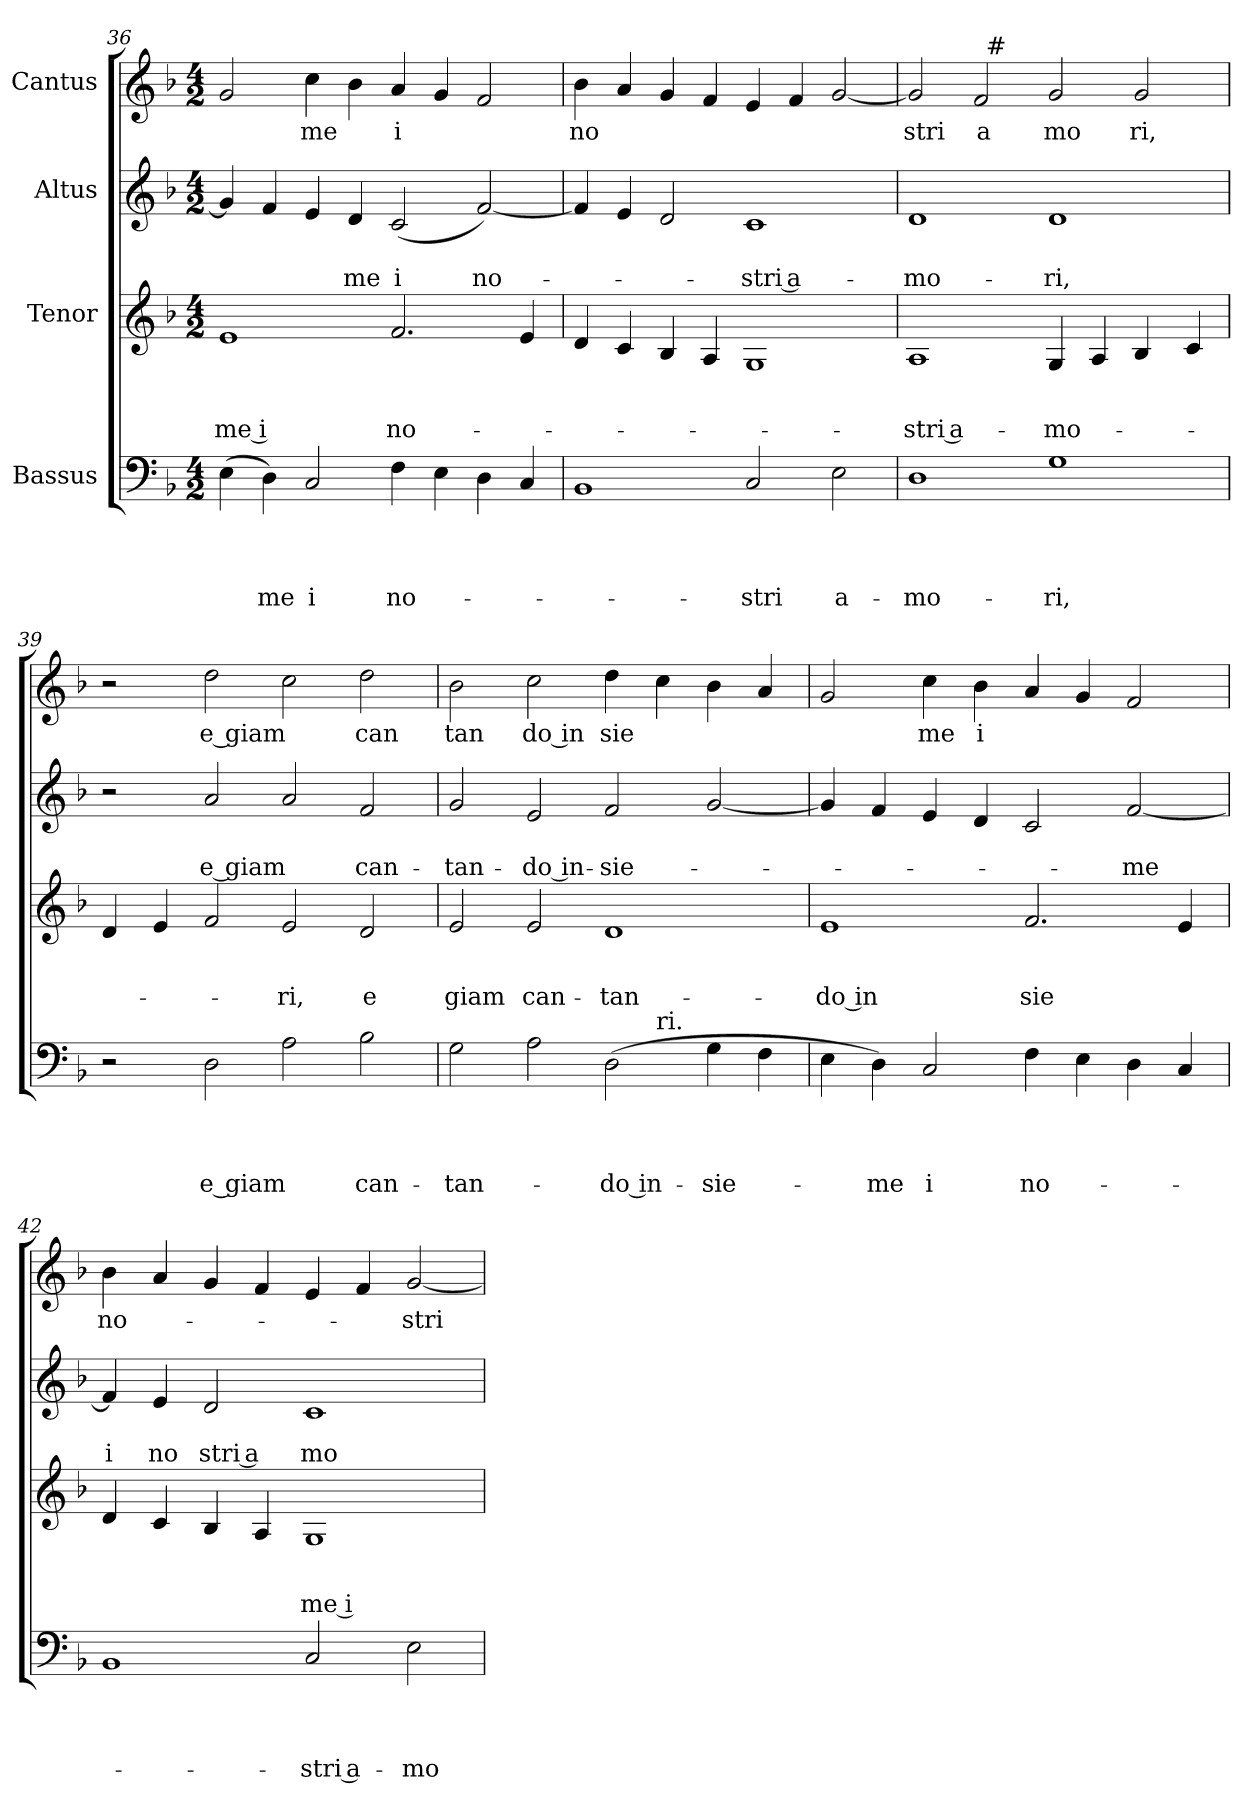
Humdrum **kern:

**kern	**text	**text	**text	**text	**kern	**text	**text	**text	**kern	**text	**text	**kern	**text
*part4	*part4	*part4	*part4	*part4	*part3	*part3	*part3	*part3	*part2	*part2	*part2	*part1	*part1
*staff4	*staff4	*staff4	*staff4	*staff4	*staff3	*staff3	*staff3	*staff3	*staff2	*staff2	*staff2	*staff1	*staff1
*I"Bassus	*	*	*	*	*I"Tenor	*	*	*	*I"Altus	*	*	*I"Cantus	*
*clefF4	*	*	*	*	*clefG2	*	*	*	*clefG2	*	*	*clefG2	*
*k[b-]	*	*	*	*	*k[b-]	*	*	*	*k[b-]	*	*	*k[b-]	*
*F:	*	*	*	*	*F:	*	*	*	*F:	*	*	*F:	*
*M4/2	*	*	*	*	*M4/2	*	*	*	*M4/2	*	*	*M4/2	*
=36	=36	=36	=36	=36	=36	=36	=36	=36	=36	=36	=36	=36	=36
!	!	!	!	!	!	!	!	!LO:LY:b	!	!	!	!	!
(>4E\	.	.	.	.	1e	.	.	-me i	4g/]	.	.	2g/	.
!	!	!	!	!LO:LY:b	!	!	!	!	!	!	!	!	!
4D\)	.	.	.	-me	.	.	.	.	4f/	.	.	.	.
!	!	!	!	!LO:LY:b	!	!	!	!	!	!	!	!	!LO:LY:b
2C/	.	.	.	i	.	.	.	.	4e/	.	.	4cc\	me
!	!	!	!	!	!	!	!	!	!	!	!LO:LY:b	!	!
.	.	.	.	.	.	.	.	.	4d/	.	-me	4b-\	.
!	!	!	!	!LO:LY:b	!	!	!	!LO:LY:b	!	!	!LO:LY:b	!	!LO:LY:b:rj
4F\	.	.	.	no-	2.f/	.	.	no-	(<2c/	.	i	4a/	i
4E\	.	.	.	.	.	.	.	.	.	.	.	4g/	.
!	!	!	!	!	!	!	!	!	!	!	!LO:LY:b	!	!
4D\	.	.	.	.	.	.	.	.	[<2f/)	.	no-	2f/	.
4C/	.	.	.	.	4e/	.	.	.	.	.	.	.	.
=37	=37	=37	=37	=37	=37	=37	=37	=37	=37	=37	=37	=37	=37
!	!	!	!	!	!	!	!	!	!	!	!	!	!LO:LY:b
1BB-	.	.	.	.	4d/	.	.	.	4f/]	.	.	4b-\	no
.	.	.	.	.	4c/	.	.	.	4e/	.	.	4a/	.
.	.	.	.	.	4B-/	.	.	.	2d/	.	.	4g/	.
.	.	.	.	.	4A/	.	.	.	.	.	.	4f/	.
!	!	!	!	!LO:LY:b	!	!	!	!	!	!	!LO:LY:b:rj	!	!
2C/	.	.	.	-stri	1G	.	.	.	1c	.	-stri a-	4e/	.
.	.	.	.	.	.	.	.	.	.	.	.	4f/	.
!	!	!	!	!LO:LY:b:rj	!	!	!	!	!	!	!	!	!
2E\	.	.	.	a-	.	.	.	.	.	.	.	[<2g/	.
=38	=38	=38	=38	=38	=38	=38	=38	=38	=38	=38	=38	=38	=38
!	!	!	!	!LO:LY:b	!	!	!	!LO:LY:b:rj	!	!	!LO:LY:b	!	!LO:LY:b
*	*	*	*	*	*	*	*	*	*	*	*	*^	*
1D	.	.	.	-mo-	1A	.	.	-stri a-	1d	.	-mo-	2g/]	2ryy	stri
!	!	!	!	!	!	!	!	!	!	!	!	!	!	!LO:LY:b
.	.	.	.	.	.	.	.	.	.	.	.	2f/	32ryy	a
!	!	!	!	!	!	!	!	!	!	!	!	!	!LO:TX:a:t=#	!
.	.	.	.	.	.	.	.	.	.	.	.	.	1ryy	.
!	!	!	!	!LO:LY:b	!	!	!	!LO:LY:b	!	!	!LO:LY:b	!	!	!LO:LY:b
1G	.	.	.	-ri,	4G/	.	.	-mo-	1d	.	-ri,	2g/	.	mo
.	.	.	.	.	4A/	.	.	.	.	.	.	.	.	.
!	!	!	!	!	!	!	!	!	!	!	!	!	!	!LO:LY:b
.	.	.	.	.	4B-/	.	.	.	.	.	.	2g/	.	ri,
.	.	.	.	.	.	.	.	.	.	.	.	.	4...ryy	.
.	.	.	.	.	4c/	.	.	.	.	.	.	.	.	.
*	*	*	*	*	*	*	*	*	*	*	*	*v	*v	*
=39	=39	=39	=39	=39	=39	=39	=39	=39	=39	=39	=39	=39	=39
2r	.	.	.	.	4d/	.	.	.	2r	.	.	2r	.
.	.	.	.	.	4e/	.	.	.	.	.	.	.	.
!	!	!	!	!LO:LY:b	!	!	!	!	!	!	!LO:LY:b	!	!LO:LY:b
2D\	.	.	.	e giam	2f/	.	.	.	2a/	.	e giam	2dd\	e giam
!	!	!	!	!	!	!	!	!LO:LY:b	!	!	!	!	!
2A\	.	.	.	.	2e/	.	.	-ri,	2a/	.	.	2cc\	.
!	!	!	!	!LO:LY:b	!	!	!	!LO:LY:b	!	!	!LO:LY:b	!	!LO:LY:b
2B-\	.	.	.	can-	2d/	.	.	e	2f/	.	can-	2dd\	can
=40	=40	=40	=40	=40	=40	=40	=40	=40	=40	=40	=40	=40	=40
!	!	!	!	!LO:LY:b	!	!	!	!LO:LY:b	!	!	!LO:LY:b	!	!LO:LY:b
*^	*	*	*	*	*	*	*	*	*	*	*	*	*
2G\	1ryy	.	.	.	-tan-	2e/	.	.	giam	2g/	.	-tan-	2b-\	tan
!	!	!	!	!	!	!	!	!	!LO:LY:b	!	!	!LO:LY:b:rj	!	!LO:LY:b:rj
2A\	.	.	.	.	.	2e/	.	.	can-	2e/	.	-do in-	2cc\	do in
!	!	!	!	!	!LO:LY:b:rj	!	!	!	!LO:LY:b	!	!	!LO:LY:b	!	!LO:LY:b
(<2D\	4ryy	.	.	.	-do in-	1d	.	.	-tan-	2f/	.	-sie-	4dd\	sie
!	!LO:TX:a:t=ri.	!	!	!	!	!	!	!	!	!	!	!	!	!
.	2.ryy	.	.	.	.	.	.	.	.	.	.	.	4cc\	.
!	!	!	!	!	!LO:LY:b	!	!	!	!	!	!	!	!	!
4G\	.	.	.	.	-sie-	.	.	.	.	[>2g/	.	.	4b-\	.
4F\	.	.	.	.	.	.	.	.	.	.	.	.	4a/	.
!!LO:LB:g=z
=41	=41	=41	=41	=41	=41	=41	=41	=41	=41	=41	=41	=41	=41	=41
!	!	!	!	!	!	!	!	!	!LO:LY:b:rj	!	!	!	!	!
*v	*v	*	*	*	*	*	*	*	*	*	*	*	*	*
4E\	.	.	.	.	1e	.	.	-do in	4g/]	.	.	2g/	.
!	!	!	!	!LO:LY:b	!	!	!	!	!	!	!	!	!
4D\)	.	.	.	-me	.	.	.	.	4f/	.	.	.	.
!	!	!	!	!LO:LY:b	!	!	!	!	!	!	!	!	!LO:LY:b
2C/	.	.	.	i	.	.	.	.	4e/	.	.	4cc\	me
!	!	!	!	!	!	!	!	!	!	!	!	!	!LO:LY:b
.	.	.	.	.	.	.	.	.	4d/	.	.	4b-\	i
!	!	!	!	!LO:LY:b	!	!	!	!LO:LY:b	!	!	!	!	!
4F\	.	.	.	no-	2.f/	.	.	sie	2c/	.	.	4a/	.
4E\	.	.	.	.	.	.	.	.	.	.	.	4g/	.
!	!	!	!	!	!	!	!	!	!	!	!LO:LY:b	!	!
4D\	.	.	.	.	.	.	.	.	[<2f/	.	-me	2f/	.
4C/	.	.	.	.	4e/	.	.	.	.	.	.	.	.
=42	=42	=42	=42	=42	=42	=42	=42	=42	=42	=42	=42	=42	=42
!	!	!	!	!	!	!	!	!	!	!	!LO:LY:b:rj	!	!LO:LY:b
1BB-	.	.	.	.	4d/	.	.	.	4f/]	.	i	4b-\	no-
!	!	!	!	!	!	!	!	!	!	!	!LO:LY:b	!	!
.	.	.	.	.	4c/	.	.	.	4e/	.	no	4a/	.
!	!	!	!	!	!	!	!	!	!	!	!LO:LY:b:rj	!	!
.	.	.	.	.	4B-/	.	.	.	2d/	.	stri a	4g/	.
.	.	.	.	.	4A/	.	.	.	.	.	.	4f/	.
!	!	!	!	!LO:LY:b:rj	!	!	!	!LO:LY:b	!	!	!LO:LY:b	!	!
2C/	.	.	.	-stri a-	1G	.	.	me i	1c	.	mo	4e/	.
.	.	.	.	.	.	.	.	.	.	.	.	4f/	.
!	!	!	!	!LO:LY:b	!	!	!	!	!	!	!	!	!LO:LY:b
2E\	.	.	.	-mo-	.	.	.	.	.	.	.	[<2g/	-stri
=	=	=	=	=	=	=	=	=	=	=	=	=	=
*-	*-	*-	*-	*-	*-	*-	*-	*-	*-	*-	*-	*-	*-
